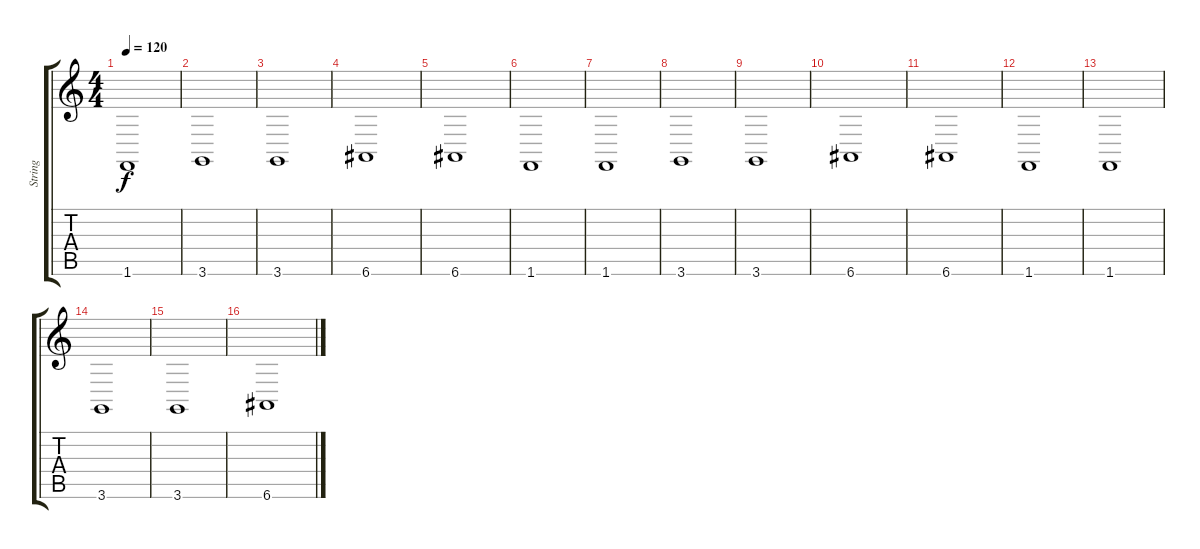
\track ("String" "String") {instrument stringensemble1}
\staff {score tabs}
\tuning (E4 B3 G3 D3 A2 E2) {hide}
\ts (4 4)
\tempo 120
\clef g2
\ks c
1.6.1{dy f} |
3.6.1 |
3.6.1 |
6.6.1 |
6.6.1 |
1.6.1 |
1.6.1 |
3.6.1 |
3.6.1 |
6.6.1 |
6.6.1 |
1.6.1 |
1.6.1 |
3.6.1 |
3.6.1 |
6.6.1
